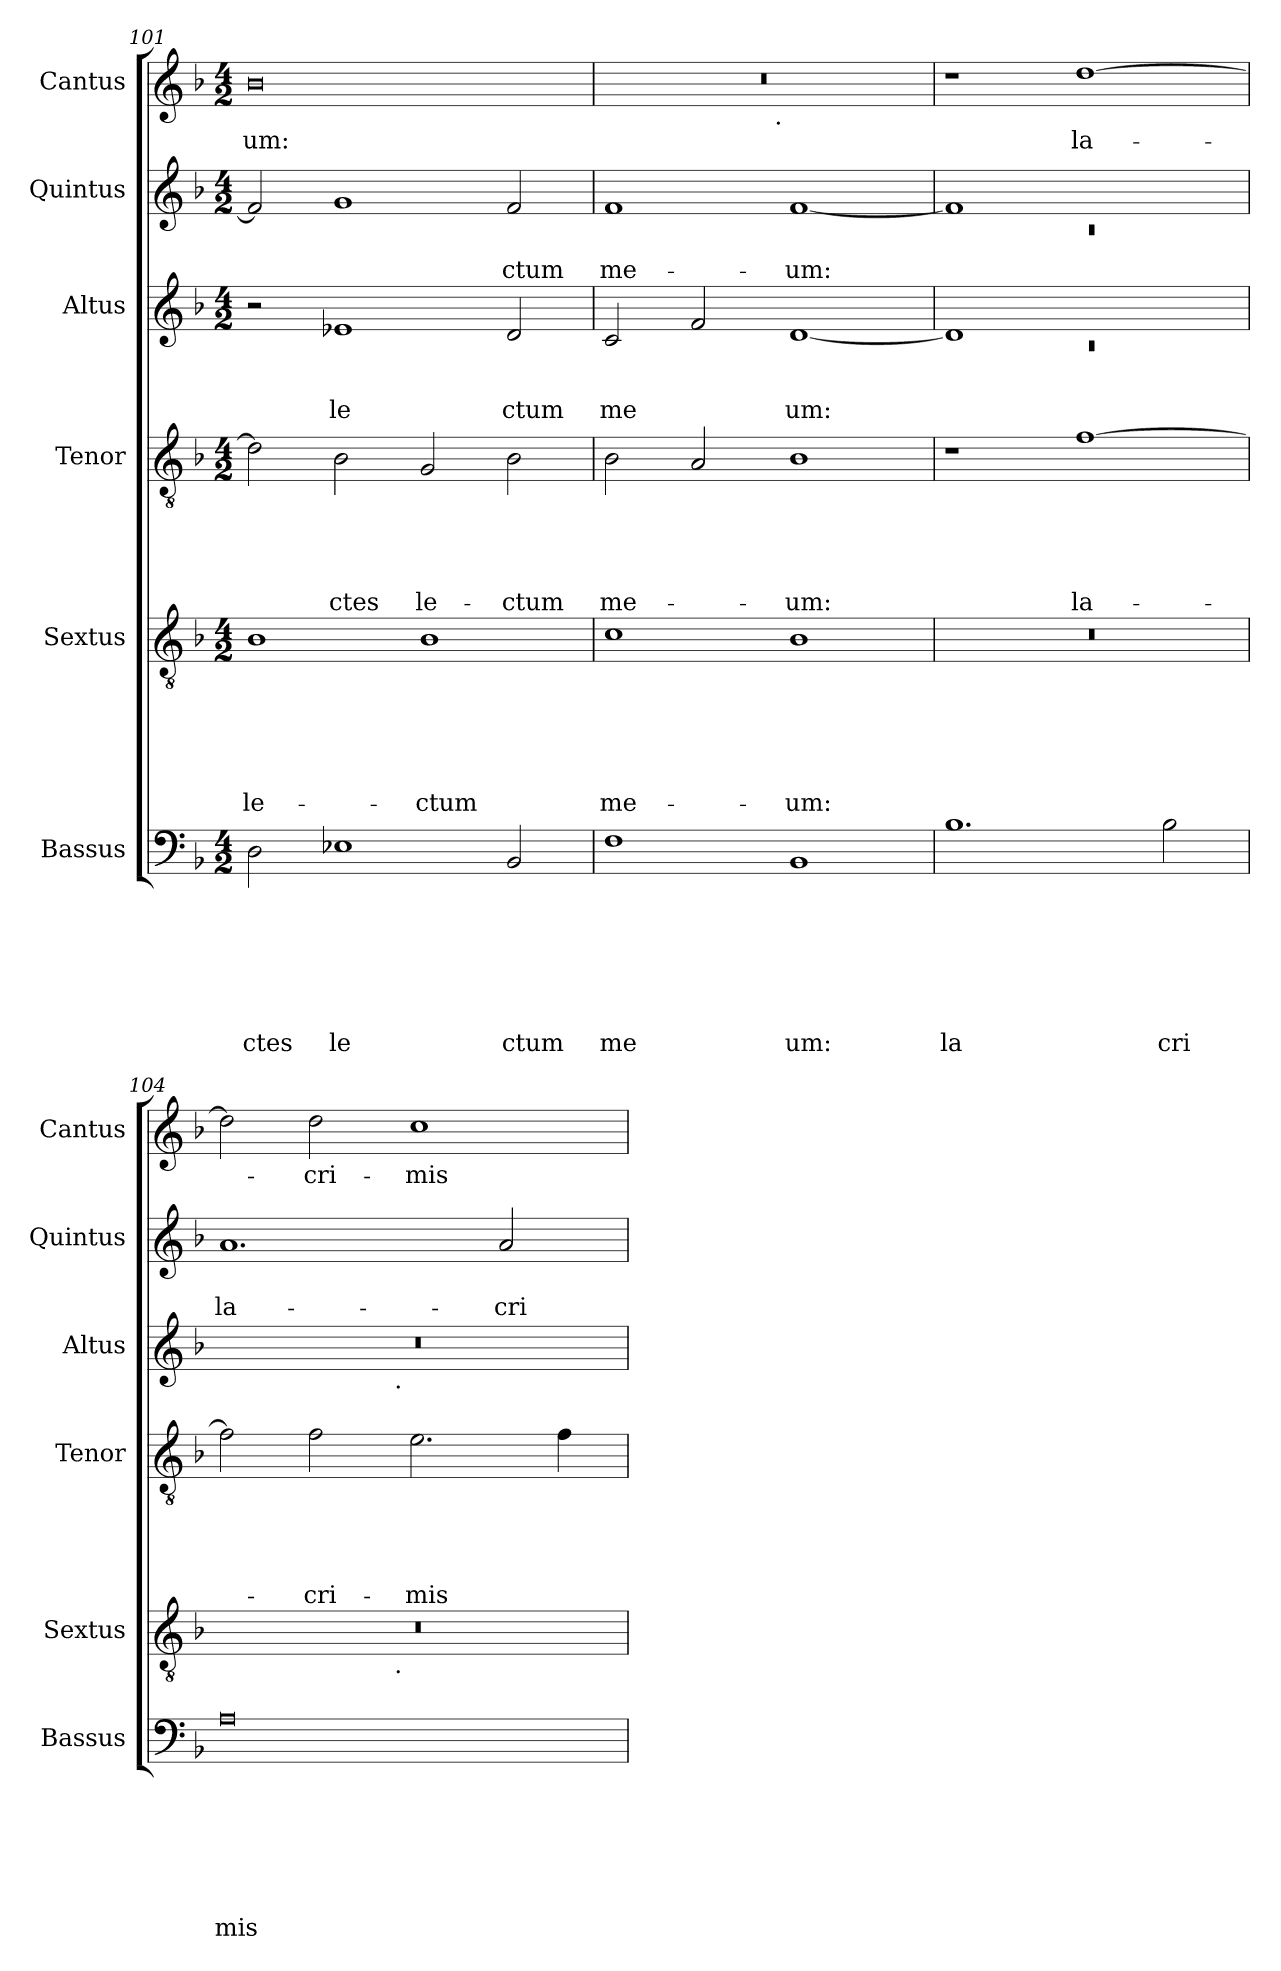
**kern	**text	**text	**text	**text	**text	**text	**text	**kern	**text	**text	**text	**text	**text	**text	**kern	**text	**text	**text	**text	**text	**kern	**text	**text	**text	**kern	**text	**text	**kern	**text
*part6	*part6	*part6	*part6	*part6	*part6	*part6	*part6	*part5	*part5	*part5	*part5	*part5	*part5	*part5	*part4	*part4	*part4	*part4	*part4	*part4	*part3	*part3	*part3	*part3	*part2	*part2	*part2	*part1	*part1
*staff6	*staff6	*staff6	*staff6	*staff6	*staff6	*staff6	*staff6	*staff5	*staff5	*staff5	*staff5	*staff5	*staff5	*staff5	*staff4	*staff4	*staff4	*staff4	*staff4	*staff4	*staff3	*staff3	*staff3	*staff3	*staff2	*staff2	*staff2	*staff1	*staff1
*I"Bassus	*	*	*	*	*	*	*	*I"Sextus	*	*	*	*	*	*	*I"Tenor	*	*	*	*	*	*I"Altus	*	*	*	*I"Quintus	*	*	*I"Cantus	*
*I'Bassus	*	*	*	*	*	*	*	*I'Sextus	*	*	*	*	*	*	*I'Tenor	*	*	*	*	*	*I'Altus	*	*	*	*I'Quintus	*	*	*I'Cantus	*
!!LO:LB:g=z
*clefF4	*	*	*	*	*	*	*	*clefGv2	*	*	*	*	*	*	*clefGv2	*	*	*	*	*	*clefG2	*	*	*	*clefG2	*	*	*clefG2	*
*k[b-]	*	*	*	*	*	*	*	*k[b-]	*	*	*	*	*	*	*k[b-]	*	*	*	*	*	*k[b-]	*	*	*	*k[b-]	*	*	*k[b-]	*
*F:	*	*	*	*	*	*	*	*F:	*	*	*	*	*	*	*F:	*	*	*	*	*	*F:	*	*	*	*F:	*	*	*F:	*
*M4/2	*	*	*	*	*	*	*	*M4/2	*	*	*	*	*	*	*M4/2	*	*	*	*	*	*M4/2	*	*	*	*M4/2	*	*	*M4/2	*
=101	=101	=101	=101	=101	=101	=101	=101	=101	=101	=101	=101	=101	=101	=101	=101	=101	=101	=101	=101	=101	=101	=101	=101	=101	=101	=101	=101	=101	=101
!	!	!	!	!	!	!	!LO:LY:b	!	!	!	!	!	!	!LO:LY:b	!	!	!	!	!	!	!	!	!	!	!	!	!	!	!LO:LY:b
2D\	.	.	.	.	.	.	ctes	1B-	.	.	.	.	.	le-	2d\]	.	.	.	.	.	2r	.	.	.	2f/]	.	.	0b-	um:
!	!	!	!	!	!	!	!LO:LY:b	!	!	!	!	!	!	!	!	!	!	!	!	!LO:LY:b	!	!	!	!LO:LY:b	!	!	!	!	!
1E-X	.	.	.	.	.	.	le	.	.	.	.	.	.	.	2B-\	.	.	.	.	-ctes	1e-X	.	.	le	1g	.	.	.	.
!	!	!	!	!	!	!	!	!	!	!	!	!	!	!LO:LY:b	!	!	!	!	!	!LO:LY:b	!	!	!	!	!	!	!	!	!
.	.	.	.	.	.	.	.	1B-	.	.	.	.	.	-ctum	2G/	.	.	.	.	le-	.	.	.	.	.	.	.	.	.
!	!	!	!	!	!	!	!LO:LY:b	!	!	!	!	!	!	!	!	!	!	!	!	!LO:LY:b	!	!	!	!LO:LY:b	!	!	!LO:LY:b	!	!
2BB-/	.	.	.	.	.	.	ctum	.	.	.	.	.	.	.	2B-\	.	.	.	.	-ctum	2d/	.	.	ctum	2f/	.	ctum	.	.
=102	=102	=102	=102	=102	=102	=102	=102	=102	=102	=102	=102	=102	=102	=102	=102	=102	=102	=102	=102	=102	=102	=102	=102	=102	=102	=102	=102	=102	=102
!	!	!	!	!	!	!	!LO:LY:b	!	!	!	!	!	!	!LO:LY:b	!	!	!	!	!	!LO:LY:b	!	!	!	!LO:LY:b	!	!	!LO:LY:b	!	!
*	*	*	*	*	*	*	*	*	*	*	*	*	*	*	*	*	*	*	*	*	*	*	*	*	*	*	*	*^	*
1F	.	.	.	.	.	.	me	1c	.	.	.	.	.	me-	2B-\	.	.	.	.	me-	2c/	.	.	me	1f	.	me-	0r	2ryy	.
.	.	.	.	.	.	.	.	.	.	.	.	.	.	.	2A/	.	.	.	.	.	2f/	.	.	.	.	.	.	.	4...ryy	.
!	!	!	!	!	!	!	!	!	!	!	!	!	!	!	!	!	!	!	!	!	!	!	!	!	!	!	!	!	!LO:TX:b:t=.	!
.	.	.	.	.	.	.	.	.	.	.	.	.	.	.	.	.	.	.	.	.	.	.	.	.	.	.	.	.	1ryy	.
!	!	!	!	!	!	!	!LO:LY:b	!	!	!	!	!	!	!LO:LY:b	!	!	!	!	!	!LO:LY:b	!	!	!	!LO:LY:b	!	!	!LO:LY:b	!	!	!
1BB-	.	.	.	.	.	.	um:	1B-	.	.	.	.	.	-um:	1B-	.	.	.	.	-um:	[<1d	.	.	um:	[<1f	.	-um:	.	.	.
.	.	.	.	.	.	.	.	.	.	.	.	.	.	.	.	.	.	.	.	.	.	.	.	.	.	.	.	.	32ryy	.
=103	=103	=103	=103	=103	=103	=103	=103	=103	=103	=103	=103	=103	=103	=103	=103	=103	=103	=103	=103	=103	=103	=103	=103	=103	=103	=103	=103	=103	=103	=103
*	*	*	*	*	*	*	*	*	*	*	*	*	*	*	*	*	*	*	*	*	*^	*	*	*	*^	*	*	*	*	*
!	!	!	!	!	!	!	!LO:LY:b	!	!	!	!	!	!	!	!	!	!	!	!	!	!	!LO:N:vis=1	!	!	!	!	!LO:N:vis=1	!	!	!	!	!
*	*	*	*	*	*	*	*	*	*	*	*	*	*	*	*	*	*	*	*	*	*	*	*	*	*	*	*	*	*	*v	*v	*
1.B-	.	.	.	.	.	.	la	0r	.	.	.	.	.	.	1r	.	.	.	.	.	1d]	0rc	.	.	.	1f]	0rc	.	.	1r	.
!	!	!	!	!	!	!	!	!	!	!	!	!	!	!	!	!	!	!	!	!LO:LY:b	!	!	!	!	!	!	!	!	!	!	!LO:LY:b
.	.	.	.	.	.	.	.	.	.	.	.	.	.	.	[>1f	.	.	.	.	la-	1ryy	.	.	.	.	1ryy	.	.	.	[>1dd	la-
!	!	!	!	!	!	!	!LO:LY:b	!	!	!	!	!	!	!	!	!	!	!	!	!	!	!	!	!	!	!	!	!	!	!	!
2B-\	.	.	.	.	.	.	cri	.	.	.	.	.	.	.	.	.	.	.	.	.	.	.	.	.	.	.	.	.	.	.	.
*	*	*	*	*	*	*	*	*	*	*	*	*	*	*	*	*	*	*	*	*	*	*	*	*	*	*v	*v	*	*	*	*
=104	=104	=104	=104	=104	=104	=104	=104	=104	=104	=104	=104	=104	=104	=104	=104	=104	=104	=104	=104	=104	=104	=104	=104	=104	=104	=104	=104	=104	=104	=104
!	!	!	!	!	!	!	!LO:LY:b	!	!	!	!	!	!	!	!	!	!	!	!	!	!	!	!	!	!	!	!	!LO:LY:b	!	!
*	*	*	*	*	*	*	*	*^	*	*	*	*	*	*	*	*	*	*	*	*	*	*	*	*	*	*	*	*	*	*
0A	.	.	.	.	.	.	mis	0r	2ryy	.	.	.	.	.	.	2f\]	.	.	.	.	.	0r	2ryy	.	.	.	1.a	.	la-	2dd\]	.
!	!	!	!	!	!	!	!	!	!	!	!	!	!	!	!	!	!	!	!	!	!LO:LY:b	!	!	!	!	!	!	!	!	!	!LO:LY:b
.	.	.	.	.	.	.	.	.	4...ryy	.	.	.	.	.	.	2f\	.	.	.	.	-cri-	.	4...ryy	.	.	.	.	.	.	2dd\	-cri-
!	!	!	!	!	!	!	!	!	!	!	!	!	!	!	!	!	!	!	!	!	!	!	!LO:TX:b:t=.	!	!	!	!	!	!	!	!
!	!	!	!	!	!	!	!	!	!LO:TX:b:t=.	!	!	!	!	!	!	!	!	!	!	!	!	!	!	!	!	!	!	!	!	!	!
.	.	.	.	.	.	.	.	.	1ryy	.	.	.	.	.	.	.	.	.	.	.	.	.	1ryy	.	.	.	.	.	.	.	.
!	!	!	!	!	!	!	!	!	!	!	!	!	!	!	!	!	!	!	!	!	!LO:LY:b	!	!	!	!	!	!	!	!	!	!LO:LY:b
.	.	.	.	.	.	.	.	.	.	.	.	.	.	.	.	2.e\	.	.	.	.	-mis	.	.	.	.	.	.	.	.	1cc	-mis
!	!	!	!	!	!	!	!	!	!	!	!	!	!	!	!	!	!	!	!	!	!	!	!	!	!	!	!	!	!LO:LY:b	!	!
.	.	.	.	.	.	.	.	.	.	.	.	.	.	.	.	.	.	.	.	.	.	.	.	.	.	.	2a/	.	-cri-	.	.
.	.	.	.	.	.	.	.	.	.	.	.	.	.	.	.	4f\	.	.	.	.	.	.	.	.	.	.	.	.	.	.	.
.	.	.	.	.	.	.	.	.	32ryy	.	.	.	.	.	.	.	.	.	.	.	.	.	32ryy	.	.	.	.	.	.	.	.
*	*	*	*	*	*	*	*	*v	*v	*	*	*	*	*	*	*	*	*	*	*	*	*v	*v	*	*	*	*	*	*	*	*
=	=	=	=	=	=	=	=	=	=	=	=	=	=	=	=	=	=	=	=	=	=	=	=	=	=	=	=	=	=
*-	*-	*-	*-	*-	*-	*-	*-	*-	*-	*-	*-	*-	*-	*-	*-	*-	*-	*-	*-	*-	*-	*-	*-	*-	*-	*-	*-	*-	*-
